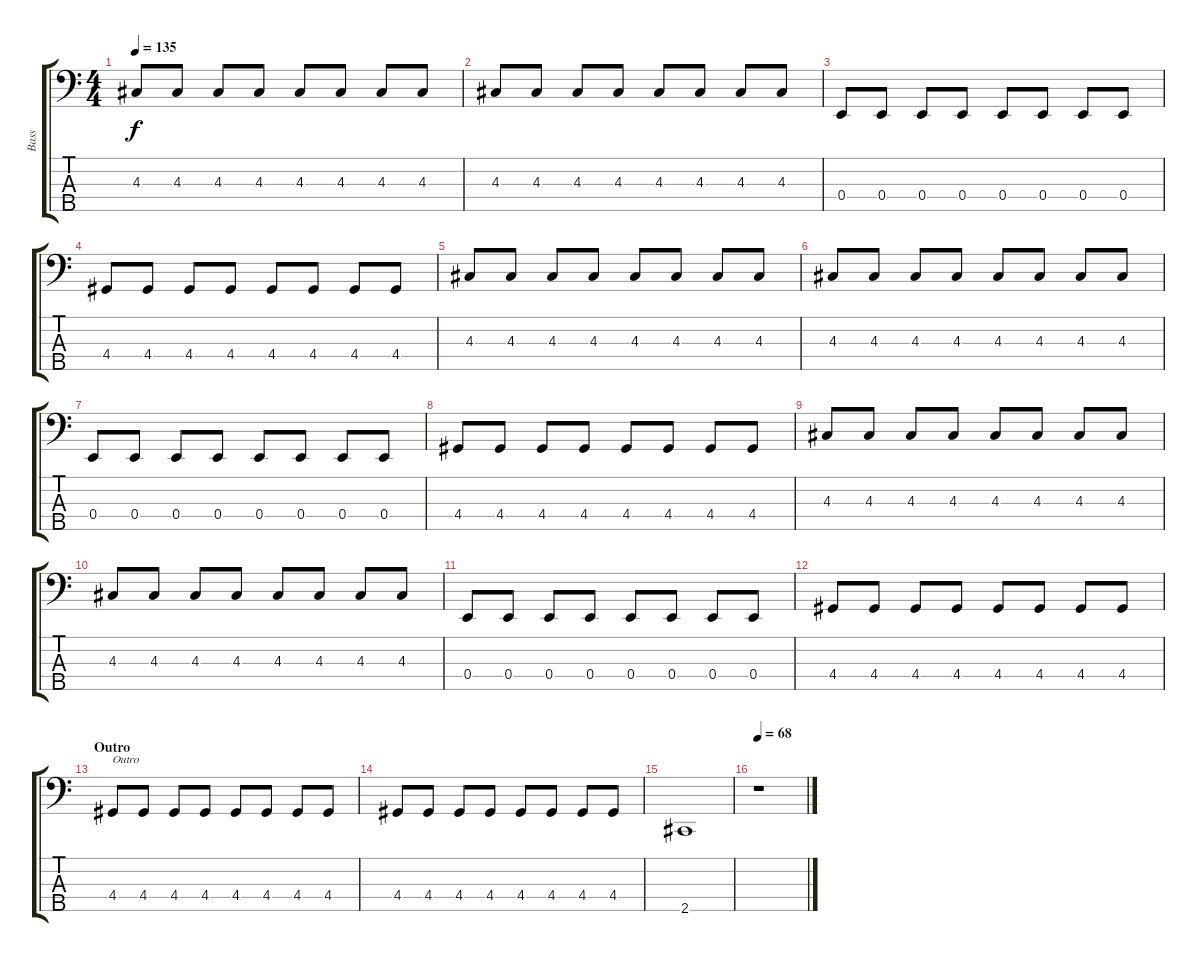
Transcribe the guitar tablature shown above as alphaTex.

\track ("Bass" "Bass") {instrument electricbassfinger}
\staff {score tabs}
\tuning (G2 D2 A1 E1 B0) {hide}
\ts (4 4)
\tempo 135
\clef f4
\ks c
4.3.8{dy f} 4.3.8 4.3.8 4.3.8 4.3.8 4.3.8 4.3.8 4.3.8 |
4.3.8 4.3.8 4.3.8 4.3.8 4.3.8 4.3.8 4.3.8 4.3.8 |
0.4.8 0.4.8 0.4.8 0.4.8 0.4.8 0.4.8 0.4.8 0.4.8 |
4.4.8 4.4.8 4.4.8 4.4.8 4.4.8 4.4.8 4.4.8 4.4.8 |
4.3.8 4.3.8 4.3.8 4.3.8 4.3.8 4.3.8 4.3.8 4.3.8 |
4.3.8 4.3.8 4.3.8 4.3.8 4.3.8 4.3.8 4.3.8 4.3.8 |
0.4.8 0.4.8 0.4.8 0.4.8 0.4.8 0.4.8 0.4.8 0.4.8 |
4.4.8 4.4.8 4.4.8 4.4.8 4.4.8 4.4.8 4.4.8 4.4.8 |
4.3.8 4.3.8 4.3.8 4.3.8 4.3.8 4.3.8 4.3.8 4.3.8 |
4.3.8 4.3.8 4.3.8 4.3.8 4.3.8 4.3.8 4.3.8 4.3.8 |
0.4.8 0.4.8 0.4.8 0.4.8 0.4.8 0.4.8 0.4.8 0.4.8 |
4.4.8 4.4.8 4.4.8 4.4.8 4.4.8 4.4.8 4.4.8 4.4.8 |
\section ("" "Outro")
4.4.8{txt "Outro"} 4.4.8 4.4.8 4.4.8 4.4.8 4.4.8 4.4.8 4.4.8 |
4.4.8 4.4.8 4.4.8 4.4.8 4.4.8 4.4.8 4.4.8 4.4.8 |
2.5.1 |
\tempo 68
r.1
